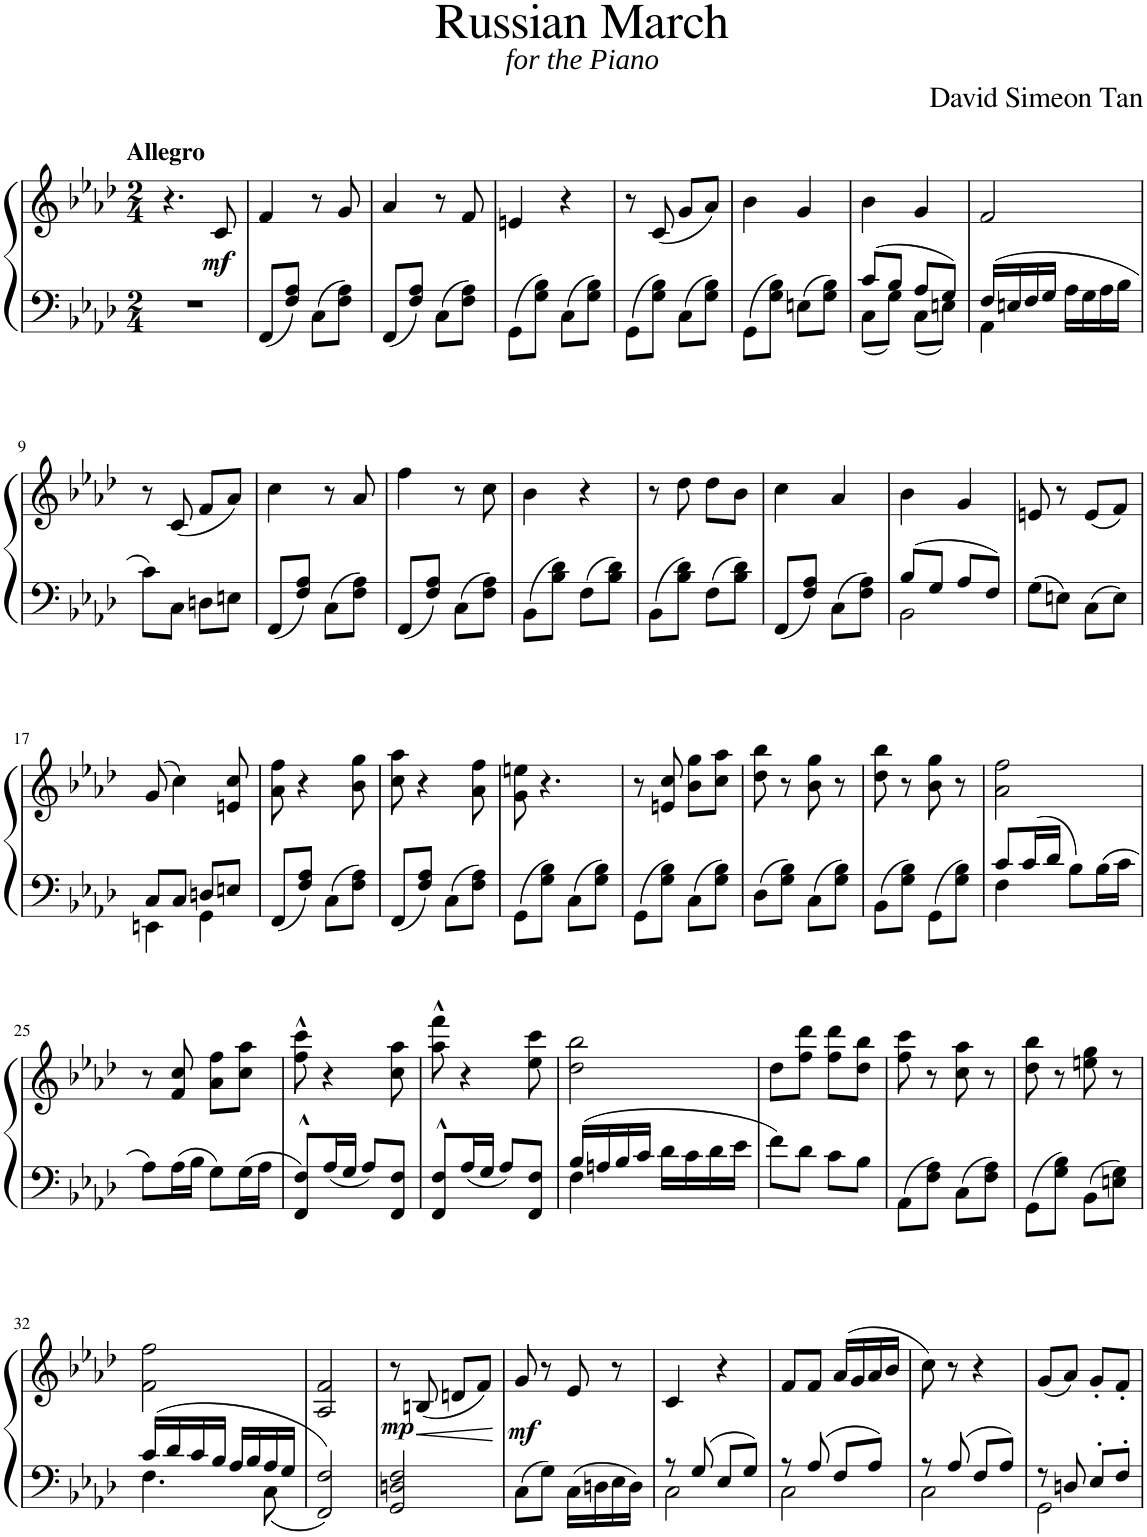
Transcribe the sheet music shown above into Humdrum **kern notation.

**kern	**kern	**dynam
*part1	*part1	*part1
*staff2	*staff1	*staff1/2
*I"Piano	*	*
*I'Pno.	*	*
*clefF4	*clefG2	*
*k[b-e-a-d-]	*k[b-e-a-d-]	*
*M2/4	*M2/4	*
=1	=1	=1
!	!LO:TX:a:B:t=Allegro	!
2r	4.r	.
!	!	!LO:DY:b
.	8c/	mf
=2	=2	=2
8FF/L	4f/	.
8F/ 8A-/J	.	.
8C\L	8r	.
8F\ 8A-\J	8g/	.
=3	=3	=3
8FF/L	4a-/	.
8F/ 8A-/J	.	.
8C\L	8r	.
8F\ 8A-\J	8f/	.
=4	=4	=4
8GG\L	4en/	.
8G\ 8B-\J	.	.
8C\L	4r	.
8G\ 8B-\J	.	.
=5	=5	=5
8GG\L	8r	.
8G\ 8B-\J	(8c/	.
8C\L	8g/L	.
8G\ 8B-\J	8a-/J)	.
=6	=6	=6
8GG\L	4b-\	.
8G\ 8B-\J	.	.
8En\L	4g/	.
8G\ 8B-\J	.	.
=7	=7	=7
*^	*	*
8c/L	8C\L	4b-\	.
8B-/J	8G\J	.	.
8A-/L	8C\L	4g/	.
8G/J	8En\J	.	.
=8	=8	=8	=8
16F/LL	4AA-\	2f/	.
16En/	.	.	.
16F/	.	.	.
16G/JJ	.	.	.
16A-\LL	4ryy	.	.
16G\	.	.	.
16A-\	.	.	.
16B-\JJ	.	.	.
*v	*v	*	*
!!LO:LB:g=z
=9	=9	=9
8c\L	8r	.
8C\J	(8c/	.
8Dn\L	8f/L	.
8En\J	8a-/J)	.
=10	=10	=10
8FF/L	4cc\	.
8F/ 8A-/J	.	.
8C\L	8r	.
8F\ 8A-\J	8a-/	.
=11	=11	=11
8FF/L	4ff\	.
8F/ 8A-/J	.	.
8C\L	8r	.
8F\ 8A-\J	8cc\	.
=12	=12	=12
8BB-\L	4b-\	.
8B-\ 8d-\J	.	.
8F\L	4r	.
8B-\ 8d-\J	.	.
=13	=13	=13
8BB-\L	8r	.
8B-\ 8d-\J	8dd-\	.
8F\L	8dd-\L	.
8B-\ 8d-\J	8b-\J	.
=14	=14	=14
8FF/L	4cc\	.
8F/ 8A-/J	.	.
8C\L	4a-/	.
8F\ 8A-\J	.	.
=15	=15	=15
*^	*	*
8B-/L	2BB-\	4b-\	.
8G/J	.	.	.
8A-/L	.	4g/	.
8F/J	.	.	.
*v	*v	*	*
=16	=16	=16
8G\L	8en/	.
8En\J	8r	.
8C\L	(8e/L	.
8E\J	8f/J)	.
!!LO:LB:g=z
=17	=17	=17
*^	*	*
8C/L	4EEn\	(8g/	.
8C/J	.	4cc\)	.
8Dn/L	4GG\	.	.
8En/J	.	8en/ 8cc/	.
*v	*v	*	*
=18	=18	=18
8FF/L	8a-\ 8ff\	.
8F/ 8A-/J	4r	.
8C\L	.	.
8F\ 8A-\J	8b-\ 8gg\	.
=19	=19	=19
8FF/L	8cc\ 8aa-\	.
8F/ 8A-/J	4r	.
8C\L	.	.
8F\ 8A-\J	8a-\ 8ff\	.
=20	=20	=20
8GG\L	8g\ 8een\	.
8G\ 8B-\J	4.r	.
8C\L	.	.
8G\ 8B-\J	.	.
=21	=21	=21
8GG\L	8r	.
8G\ 8B-\J	8en/ 8cc/	.
8C\L	8b-\ 8gg\L	.
8G\ 8B-\J	8cc\ 8aa-\J	.
=22	=22	=22
8D-\L	8dd-\ 8bb-\	.
8G\ 8B-\J	8r	.
8C\L	8b-\ 8gg\	.
8G\ 8B-\J	8r	.
=23	=23	=23
8BB-\L	8dd-\ 8bb-\	.
8G\ 8B-\J	8r	.
8GG\L	8b-\ 8gg\	.
8G\ 8B-\J	8r	.
=24	=24	=24
*^	*	*
8c/L	4F\	2a-\ 2ff\	.
16c/L	.	.	.
16d-/JJ	.	.	.
8B-\L	4ryy	.	.
16B-\L	.	.	.
16c\JJ	.	.	.
*v	*v	*	*
!!LO:LB:g=z
=25	=25	=25
8A-\L	8r	.
16A-\L	8f/ 8cc/	.
16B-\JJ	.	.
8G\L	8a-\ 8ff\L	.
16G\L	8cc\ 8aa-\J	.
16A-\JJ	.	.
=26	=26	=26
8FF/^^ 8F/^^L	8ff\^^ 8ccc\^^	.
16A-/L	4r	.
16G/JJ	.	.
8A-/L	.	.
8FF/ 8F/J	8cc\ 8aa-\	.
=27	=27	=27
8FF/^^ 8F/^^L	8aa-\^^ 8fff\^^	.
16A-/L	4r	.
16G/JJ	.	.
8A-/L	.	.
8FF/ 8F/J	8ee-\ 8ccc\	.
=28	=28	=28
*^	*	*
16B-/LL	4F\	2dd-\ 2bb-\	.
16An/	.	.	.
16B-/	.	.	.
16c/JJ	.	.	.
16d-\LL	4ryy	.	.
16c\	.	.	.
16d-\	.	.	.
16e-\JJ	.	.	.
*v	*v	*	*
=29	=29	=29
8f\L	8dd-\L	.
8d-\J	8ff\ 8ddd-\J	.
8c\L	8ff\ 8ddd-\L	.
8B-\J	8dd-\ 8bb-\J	.
=30	=30	=30
8AA-\L	8ff\ 8ccc\	.
8F\ 8A-\J	8r	.
8C\L	8cc\ 8aa-\	.
8F\ 8A-\J	8r	.
=31	=31	=31
8GG\L	8dd-\ 8bb-\	.
8G\ 8B-\J	8r	.
8BB-\L	8een\ 8gg\	.
8En\ 8G\J	8r	.
!!LO:LB:g=z
=32	=32	=32
*^	*	*
16c/LL	4.F\	2f\ 2ff\	.
16d-/	.	.	.
16c/	.	.	.
16B-/JJ	.	.	.
16A-/LL	.	.	.
16B-/	.	.	.
16A-/	8C\	.	.
16G/JJ	.	.	.
*v	*v	*	*
=33	=33	=33
2FF/ 2F/	2A-/ 2f/	.
=34	=34	=34
!	!	!LO:DY:b
2GG/ 2Dn/ 2F/	8r	mp
!	!	!LO:HP:b
.	(8Bn/	<
.	8dn/L	.
.	8f/J)	.
.	.	[
=35	=35	=35
!	!	!LO:DY:b
8C\L	8g/	mf
8G\J	8r	.
16C\LL	8e-/	.
16Dn\	.	.
16E-\	8r	.
16D\JJ	.	.
=36	=36	=36
*^	*	*
8r	2C\	4c/	.
8G/	.	.	.
8E-/L	.	4r	.
8G/J	.	.	.
=37	=37	=37	=37
8r	2C\	8f/L	.
8A-/	.	8f/J	.
8F/L	.	(16a-/LL	.
.	.	16g/	.
8A-/J	.	16a-/	.
.	.	16b-/JJ	.
=38	=38	=38	=38
8r	2C\	8cc\)	.
8A-/	.	8r	.
8F/L	.	4r	.
8A-/J	.	.	.
=39	=39	=39	=39
8r	2GG\	(8g/L	.
8Dn/	.	8a-/J)	.
8E-'/L	.	8g'/L	.
8F'/J	.	8f'/J	.
*v	*v	*	*
=	=	=
*-	*-	*-
